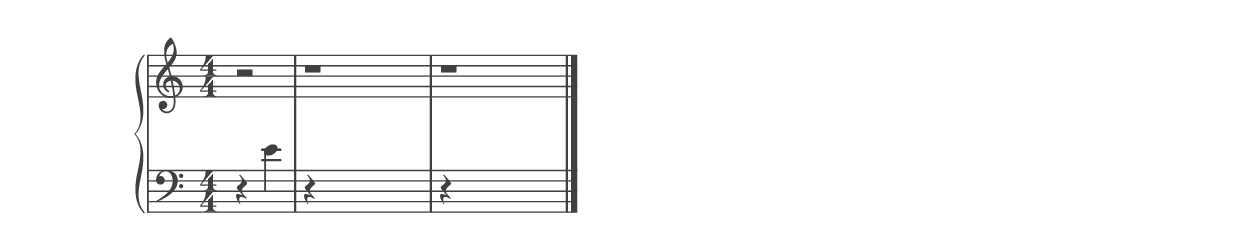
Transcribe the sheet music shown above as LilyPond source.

%% ----------------------------------------------------------------------------
%% Generated on: 2019 January 05
%% Note Name: E4
%% Octave: 4
%% Clef: bass
%% Filename: 095-44-4-bass-E4
%% ----------------------------------------------------------------------------

\version "2.19.82"

\include "../piano_note_colors.ly"

\header {
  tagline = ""
}

upper = {
  \clef treble
  \numericTimeSignature
  % treble note
  r2
  % treble octave (hidden)
  r1
  % treble octave (hidden) repeat
  \unHideNotes
  r1
  \bar "|."
}

lower = {
  \clef bass
  \numericTimeSignature
  % bass note in color
  r4 e'4
  % bass octave (hidden)
  r4 \hideNotes e4 e'4 e''4
  % bass octave (hidden) repeat
  \unHideNotes
  r4 \hideNotes e4 e'4 e''4
}

\score {
  \new PianoStaff <<
    \context Score
    \applyContext #(override-color-for-all-grobs default-black)
    \time 4/4
    \partial 2
    \new Staff = upper { \upper }
    \new Staff = lower { \lower }
  >>
  \layout { }
  \midi { }
}